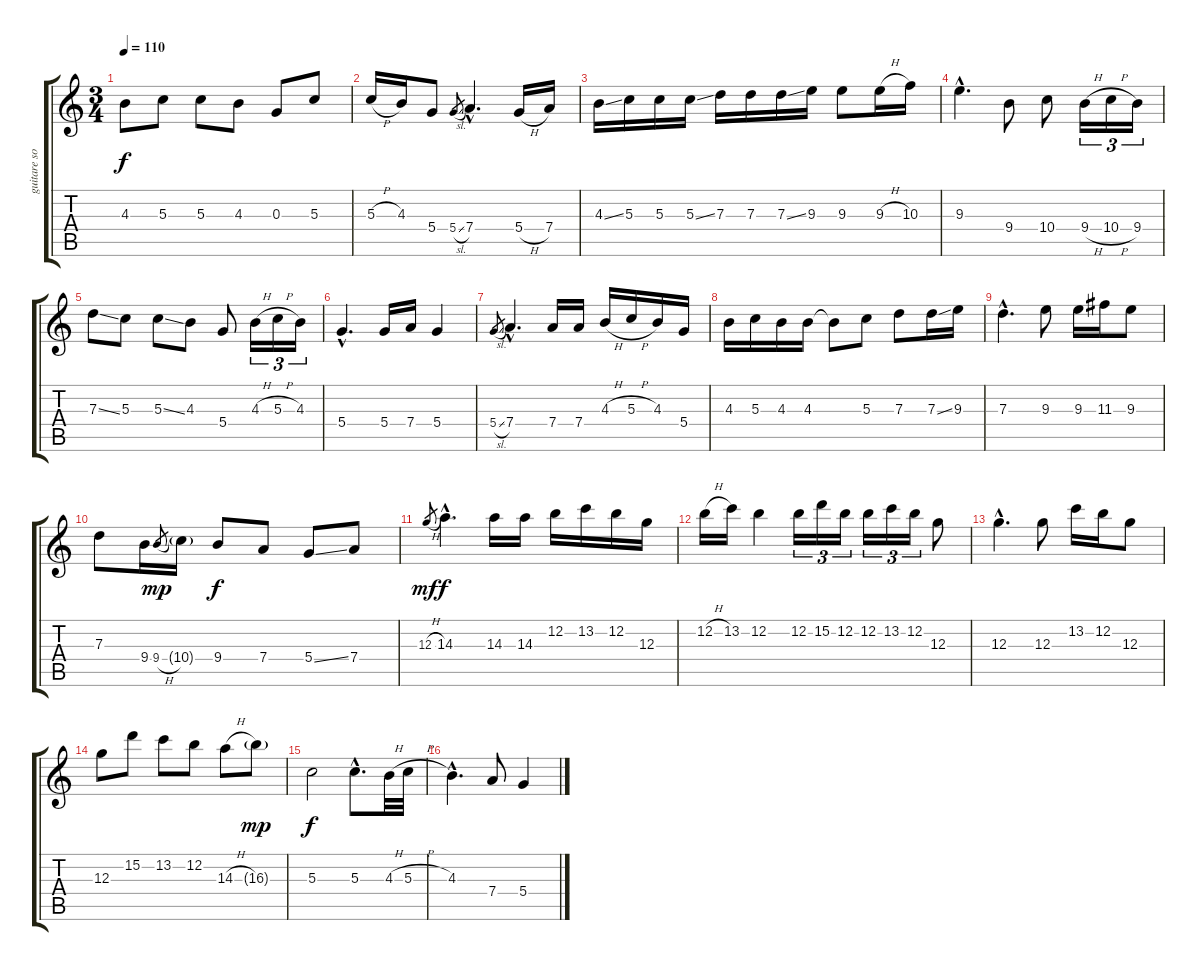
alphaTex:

\track ("guitare solo" "guitare so") {instrument overdrivenguitar}
\staff {score tabs}
\tuning (E4 B3 G3 D3 A2 E2) {hide}
\ts (3 4)
\tempo 110
\clef g2
\ks c
4.3.8{dy f} 5.3.8 5.3.8 4.3.8 0.3.8 5.3.8 |
5.3{h}.16 4.3.16 5.4.8 5.4{sl}.8{gr} 7.4{hac}.4{d} 5.4{h}.16 7.4.16 |
4.3{ss}.16 5.3.16 5.3.16 5.3{ss}.16 7.3.16 7.3.16 7.3{ss}.16 9.3.16 9.3.8 9.3{h}.16 10.3.16 |
9.3{hac}.4{d} 9.4.8 10.4.8 9.4{h}.16{tu (3 2)} 10.4{h}.16{tu (3 2)} 9.4.16{tu (3 2)} |
7.3{ss}.8 5.3.8 5.3{ss}.8 4.3.8 5.4.8 4.3{h}.16{tu (3 2)} 5.3{h}.16{tu (3 2)} 4.3.16{tu (3 2)} |
5.4{hac}.4{d} 5.4.16 7.4.16 5.4.4 |
5.4{sl}.8{gr} 7.4{hac}.4{d} 7.4.16 7.4.16 4.3{h}.16 5.3{h}.16 4.3.16 5.4.16 |
4.3.16 5.3.16 4.3.16 4.3.16 4.3{t}.8 5.3.8 7.3.8 7.3{ss}.16 9.3.16 |
7.3{hac}.4{d} 9.3.8 9.3.16 11.3.16 9.3.8 |
7.3.8 9.4.16 9.4{h}.8{gr dy mp} 10.4{g}.16 9.4.8{dy f} 7.4.8 5.4{ss}.8 7.4.8 |
12.3{h}.8{gr dy mf} 14.3{hac}.4{d dy f} 14.3.16 14.3.16 12.2.16 13.2.16 12.2.16 12.3.16 |
12.2{h}.16 13.2.16 12.2.4 12.2.16{tu (3 2)} 15.2.16{tu (3 2)} 12.2.16{tu (3 2)} 12.2.16{tu (3 2)} 13.2.16{tu (3 2)} 12.2.16{tu (3 2)} 12.3.8 |
12.3{hac}.4{d} 12.3.8 13.2.16 12.2.16 12.3.8 |
12.3.8 15.2.8 13.2.8 12.2.8 14.3{h}.8 16.3{g}.8{dy mp} |
5.3.2{dy f} 5.3{hac}.8{d} 4.3{h}.32 5.3{h}.32 |
4.3{hac}.4{d} 7.4.8 5.4.4
